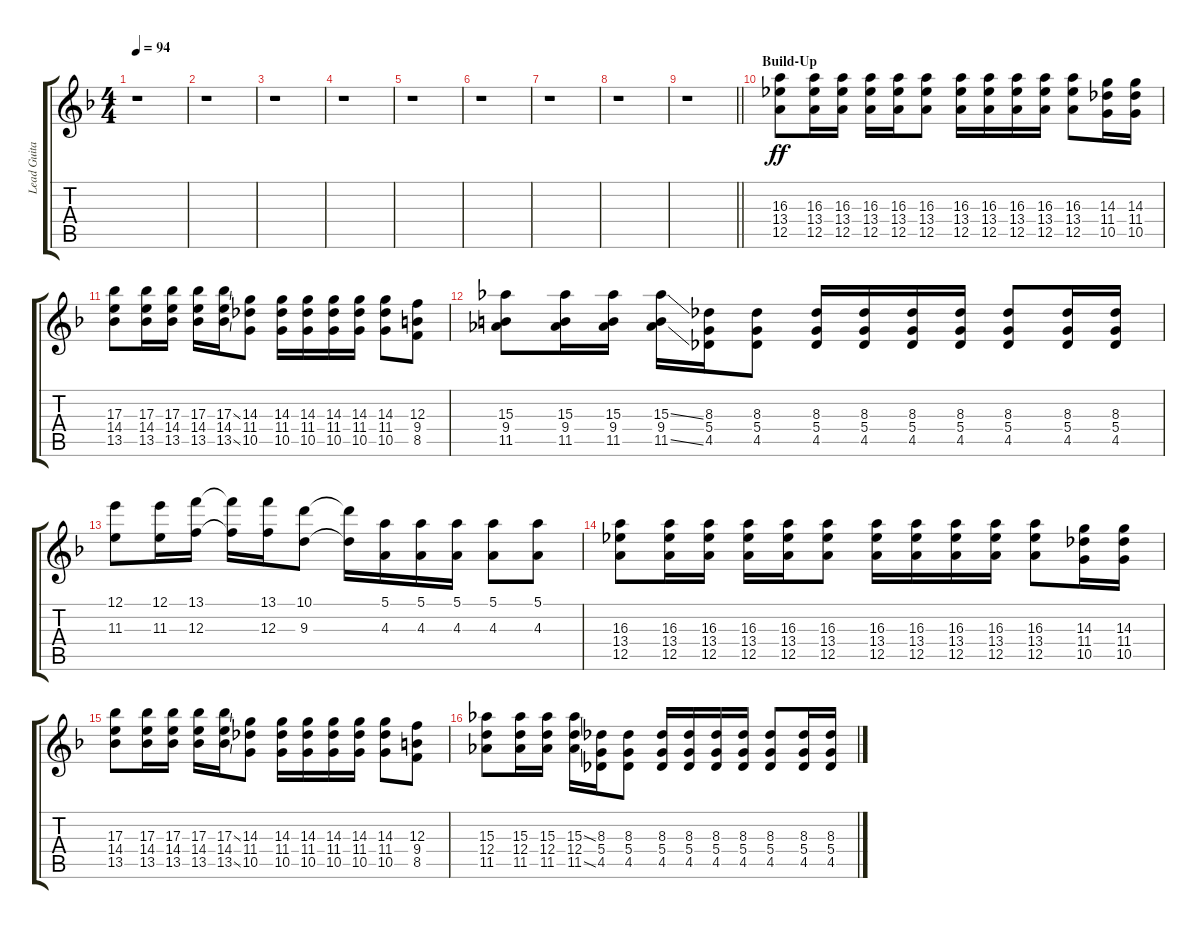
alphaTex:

\track ("Lead Guitar" "Lead Guita") {instrument distortionguitar}
\staff {score tabs}
\tuning (E4 A3 F3 D3 A2 D2) {hide}
\ts (4 4)
\tempo 94
\clef g2
\ks dminor
r.1{dy f} |
r.1 |
r.1 |
r.1 |
r.1 |
r.1 |
r.1 |
r.1 |
\barLineRight lightlight
r.1 |
\section ("" "Build-Up")
(16.3 13.4 12.5).8{dy ff volume 16} (16.3 13.4 12.5).16 (16.3 13.4 12.5).16 (16.3 13.4 12.5).16 (16.3 13.4 12.5).16 (16.3 13.4 12.5).8 (16.3 13.4 12.5).16 (16.3 13.4 12.5).16 (16.3 13.4 12.5).16 (16.3 13.4 12.5).16 (16.3 13.4 12.5).8 (14.3 11.4 10.5).16 (14.3 11.4 10.5).16 |
(17.3 14.4 13.5).8 (17.3 14.4 13.5).16 (17.3 14.4 13.5).16 (17.3 14.4 13.5).16 (17.3{ss} 14.4 13.5{ss}).16 (14.3 11.4 10.5).8 (14.3 11.4 10.5).16 (14.3 11.4 10.5).16 (14.3 11.4 10.5).16 (14.3 11.4 10.5).16 (14.3 11.4 10.5).8 (12.3 9.4 8.5).8 |
(15.3 9.4 11.5).8 (15.3 9.4 11.5).16 (15.3 9.4 11.5).16 (15.3{ss} 9.4 11.5{ss}).16 (8.3 5.4 4.5).16 (8.3 5.4 4.5).8 (8.3 5.4 4.5).16 (8.3 5.4 4.5).16 (8.3 5.4 4.5).16 (8.3 5.4 4.5).16 (8.3 5.4 4.5).8 (8.3 5.4 4.5).16 (8.3 5.4 4.5).16 |
(12.1 11.3).8 (12.1 11.3).16 (13.1 12.3).16 (13.1{t} 12.3{t}).16 (13.1 12.3).16 (10.1 9.3).8 (10.1{t} 9.3{t}).16 (5.1 4.3).16 (5.1 4.3).16 (5.1 4.3).16 (5.1 4.3).8 (5.1 4.3).8 |
(16.3 13.4 12.5).8 (16.3 13.4 12.5).16 (16.3 13.4 12.5).16 (16.3 13.4 12.5).16 (16.3 13.4 12.5).16 (16.3 13.4 12.5).8 (16.3 13.4 12.5).16 (16.3 13.4 12.5).16 (16.3 13.4 12.5).16 (16.3 13.4 12.5).16 (16.3 13.4 12.5).8 (14.3 11.4 10.5).16 (14.3 11.4 10.5).16 |
(17.3 14.4 13.5).8 (17.3 14.4 13.5).16 (17.3 14.4 13.5).16 (17.3 14.4 13.5).16 (17.3{ss} 14.4 13.5{ss}).16 (14.3 11.4 10.5).8 (14.3 11.4 10.5).16 (14.3 11.4 10.5).16 (14.3 11.4 10.5).16 (14.3 11.4 10.5).16 (14.3 11.4 10.5).8 (12.3 9.4 8.5).8 |
(15.3 12.4 11.5).8 (15.3 12.4 11.5).16 (15.3 12.4 11.5).16 (15.3{ss} 12.4 11.5{ss}).16 (8.3 5.4 4.5).16 (8.3 5.4 4.5).8 (8.3 5.4 4.5).16 (8.3 5.4 4.5).16 (8.3 5.4 4.5).16 (8.3 5.4 4.5).16 (8.3 5.4 4.5).8 (8.3 5.4 4.5).16 (8.3 5.4 4.5).16
